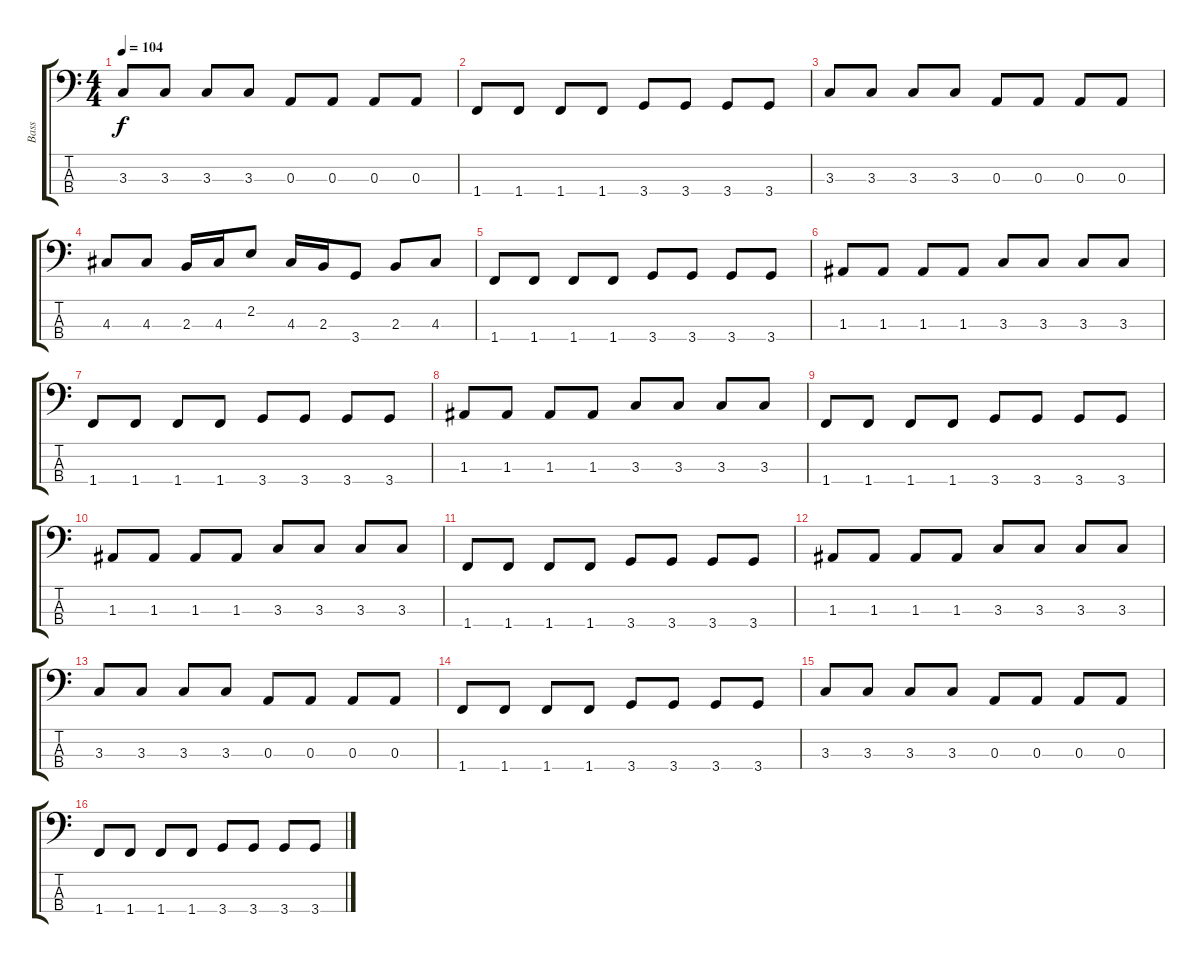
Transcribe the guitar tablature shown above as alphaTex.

\track ("Bass" "Bass") {instrument fretlessbass}
\staff {score tabs}
\tuning (G2 D2 A1 E1) {hide}
\ts (4 4)
\tempo 104
\clef f4
\ks c
3.3.8{dy f} 3.3.8 3.3.8 3.3.8 0.3.8 0.3.8 0.3.8 0.3.8 |
1.4.8 1.4.8 1.4.8 1.4.8 3.4.8 3.4.8 3.4.8 3.4.8 |
3.3.8 3.3.8 3.3.8 3.3.8 0.3.8 0.3.8 0.3.8 0.3.8 |
4.3.8 4.3.8 2.3.16 4.3.16 2.2.8 4.3.16 2.3.16 3.4.8 2.3.8 4.3.8 |
1.4.8 1.4.8 1.4.8 1.4.8 3.4.8 3.4.8 3.4.8 3.4.8 |
1.3.8 1.3.8 1.3.8 1.3.8 3.3.8 3.3.8 3.3.8 3.3.8 |
1.4.8 1.4.8 1.4.8 1.4.8 3.4.8 3.4.8 3.4.8 3.4.8 |
1.3.8 1.3.8 1.3.8 1.3.8 3.3.8 3.3.8 3.3.8 3.3.8 |
1.4.8 1.4.8 1.4.8 1.4.8 3.4.8 3.4.8 3.4.8 3.4.8 |
1.3.8 1.3.8 1.3.8 1.3.8 3.3.8 3.3.8 3.3.8 3.3.8 |
1.4.8 1.4.8 1.4.8 1.4.8 3.4.8 3.4.8 3.4.8 3.4.8 |
1.3.8 1.3.8 1.3.8 1.3.8 3.3.8 3.3.8 3.3.8 3.3.8 |
3.3.8 3.3.8 3.3.8 3.3.8 0.3.8 0.3.8 0.3.8 0.3.8 |
1.4.8 1.4.8 1.4.8 1.4.8 3.4.8 3.4.8 3.4.8 3.4.8 |
3.3.8 3.3.8 3.3.8 3.3.8 0.3.8 0.3.8 0.3.8 0.3.8 |
1.4.8 1.4.8 1.4.8 1.4.8 3.4.8 3.4.8 3.4.8 3.4.8
